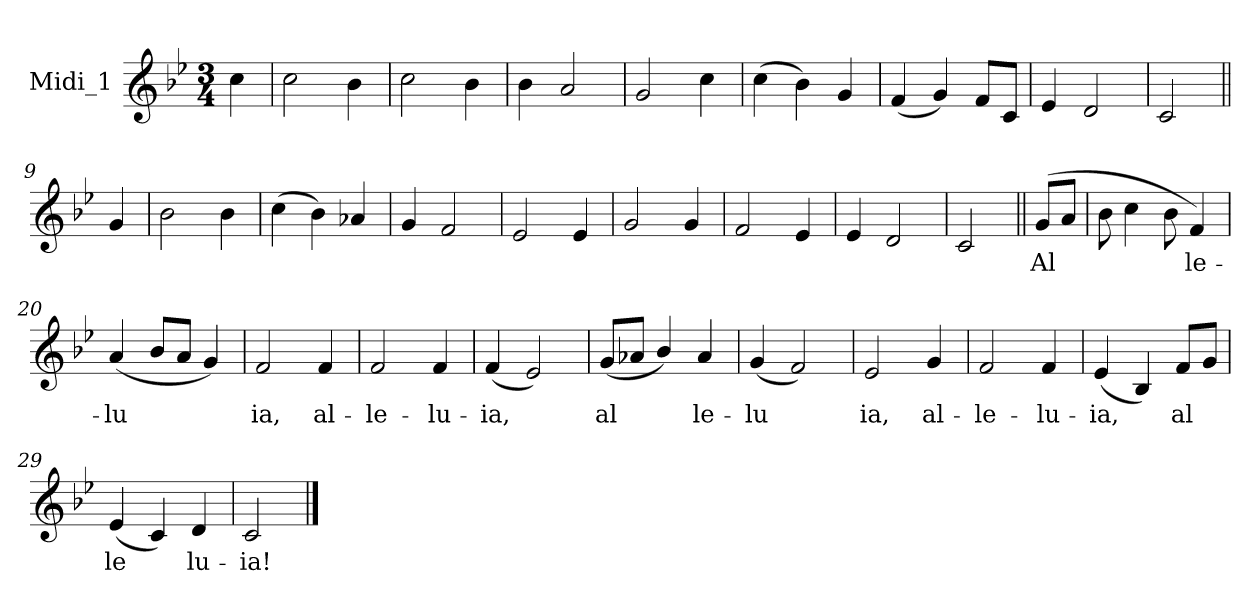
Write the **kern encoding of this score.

**kern	**text
*part1	*part1
*staff1	*staff1
*I"Midi_1	*
*clefG2	*
*k[b-e-]	*
*B-:	*
*M3/4	*
=	=
4cc	.
=1	=1
2cc	.
4b-	.
=2	=2
2cc	.
4b-	.
=3	=3
4b-	.
2a	.
=4	=4
2g	.
4cc	.
=5	=5
(>4cc	.
4b-)	.
4g	.
=6	=6
(<4f	.
4g)	.
8fL	.
8cJ	.
=7	=7
4e-	.
2d	.
=8	=8
2c	.
!!LO:LB:g=z
=9||	=9||
4g	.
=10	=10
2b-	.
4b-	.
=11	=11
(>4cc	.
4b-)	.
4a-X	.
=12	=12
4g	.
2f	.
=13	=13
2e-	.
4e-	.
=14	=14
2g	.
4g	.
=15	=15
2f	.
4e-	.
=16	=16
4e-	.
2d	.
=17	=17
2c	.
!!LO:LB:g=z
=18||	=18||
!	!LO:LY:b
(>8gL	Al
8aJ	.
=19	=19
8b-	.
4cc	.
8b-	.
!	!LO:LY:b
4f)	le-
=20	=20
!	!LO:LY:b
(<4a	-lu
8b-L	.
8aJ	.
4g)	.
=21	=21
!	!LO:LY:b
2f	ia,
!	!LO:LY:b
4f	al-
=22	=22
!	!LO:LY:b
2f	-le-
!	!LO:LY:b
4f	-lu-
=23	=23
!	!LO:LY:b
(<4f	-ia,
2e-)	.
=24	=24
!	!LO:LY:b
(<8gL	al
8a-XJ	.
4b-/)	.
!	!LO:LY:b
4a-	le-
!!LO:LB:g=z
=25	=25
!	!LO:LY:b
(<4g	-lu
2f)	.
=26	=26
!	!LO:LY:b
2e-	ia,
!	!LO:LY:b
4g	al-
=27	=27
!	!LO:LY:b
2f	-le-
!	!LO:LY:b
4f	-lu-
=28	=28
!	!LO:LY:b
(4e-	-ia,
4B-)	.
!	!LO:LY:b
8fL	al
8gJ	.
=29	=29
!	!LO:LY:b
(<4e-	le
4c)	.
!	!LO:LY:b
4d	lu-
=30	=30
!	!LO:LY:b
2c	-ia!
==	==
*-	*-
